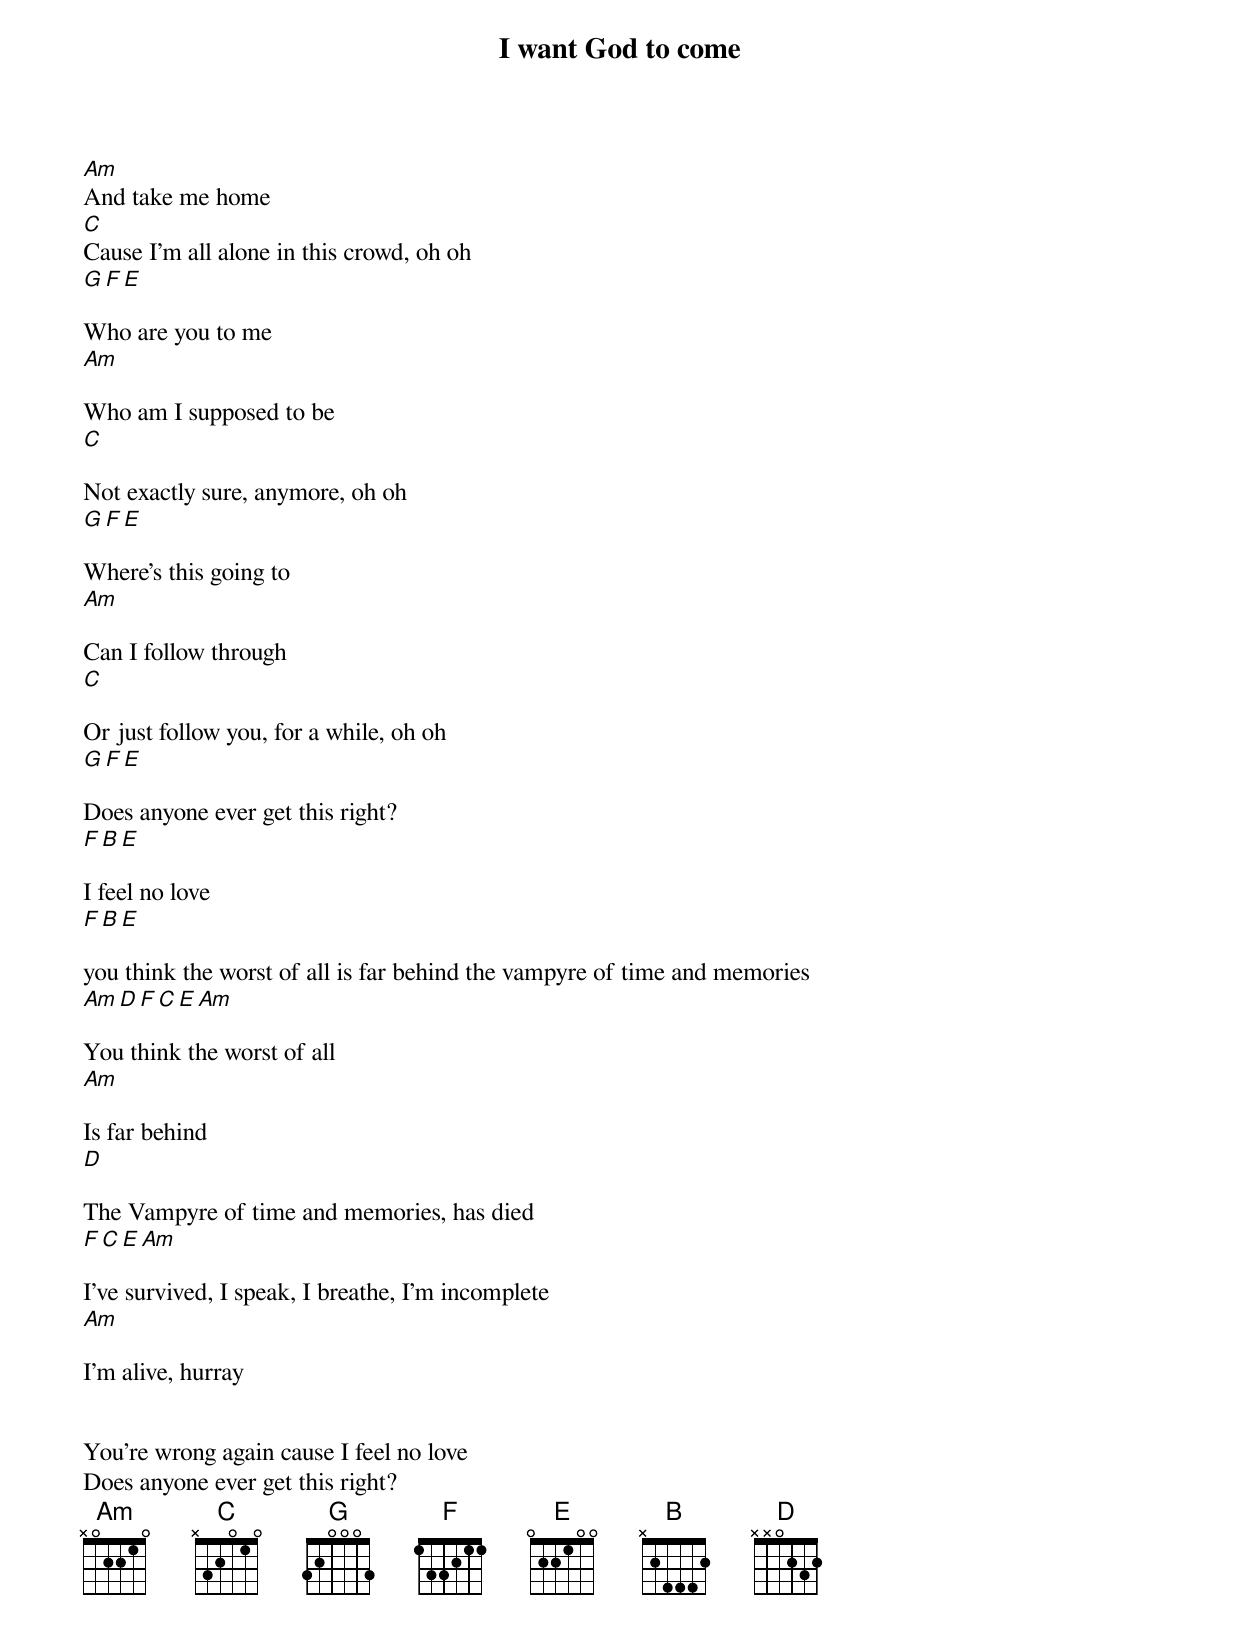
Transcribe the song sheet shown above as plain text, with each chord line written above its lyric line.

I want God to come
Am
And take me home
C
Cause I'm all alone in this crowd, oh oh
G                           F      E

Who are you to me
Am

Who am I supposed to be
C

Not exactly sure, anymore, oh oh
G                 F        E

Where's this going to
Am

Can I follow through
C

Or just follow you, for a while, oh oh
G                   F            E

Does anyone ever get this right?
F           B              E

I feel no love
F      B  E

you think the worst of all is far behind the vampyre of time and memories
Am                         D             F                       C        E Am

You think the worst of all
Am

Is far behind
D

The Vampyre of time and memories, has died
F                       C         E   Am

I've survived, I speak, I breathe, I'm incomplete
Am

I'm alive, hurray


You're wrong again cause I feel no love
Does anyone ever get this right?
